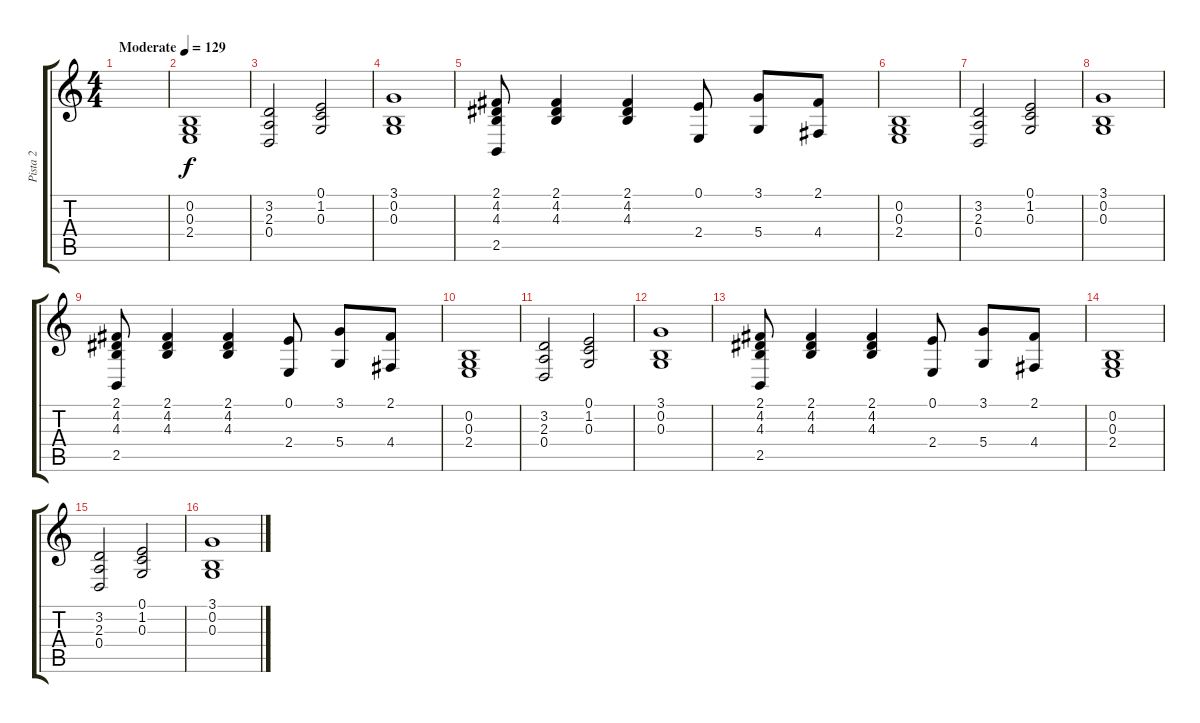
\track ("Pista 2" "Pista 2") {instrument acousticgrandpiano}
\staff {score tabs}
\tuning (E4 B3 G3 D3 A2 E2) {hide}
\ts (4 4)
\tempo (129 "Moderate")
\clef g2
\ks c
|
(0.2 0.3 2.4).1 |
(3.2 2.3 0.4).2 (0.1 1.2 0.3).2 |
(3.1 0.2 0.3).1 |
(2.1 4.2 4.3 2.5).8 (2.1 4.2 4.3).4 (2.1 4.2 4.3).4 (0.1 2.4).8 (3.1 5.4).8 (2.1 4.4).8 |
(0.2 0.3 2.4).1 |
(3.2 2.3 0.4).2 (0.1 1.2 0.3).2 |
(3.1 0.2 0.3).1 |
(2.1 4.2 4.3 2.5).8 (2.1 4.2 4.3).4 (2.1 4.2 4.3).4 (0.1 2.4).8 (3.1 5.4).8 (2.1 4.4).8 |
(0.2 0.3 2.4).1 |
(3.2 2.3 0.4).2 (0.1 1.2 0.3).2 |
(3.1 0.2 0.3).1 |
(2.1 4.2 4.3 2.5).8 (2.1 4.2 4.3).4 (2.1 4.2 4.3).4 (0.1 2.4).8 (3.1 5.4).8 (2.1 4.4).8 |
(0.2 0.3 2.4).1 |
(3.2 2.3 0.4).2 (0.1 1.2 0.3).2 |
(3.1 0.2 0.3).1
